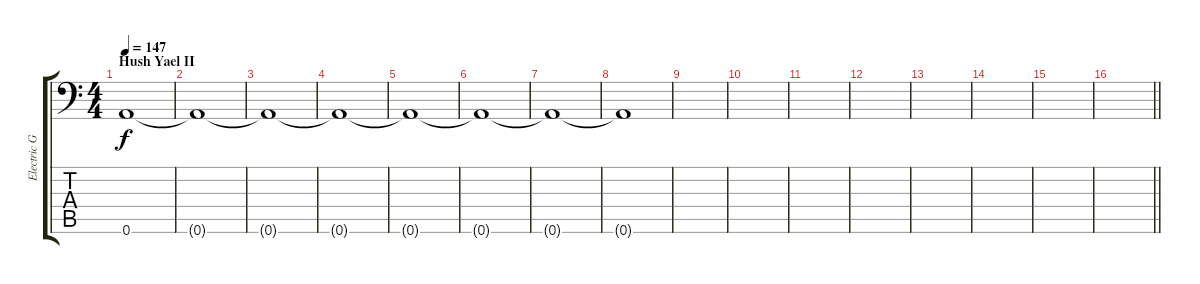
\track ("Electric Guitar 1" "Electric G") {instrument distortionguitar}
\staff {score tabs}
\tuning (A3 Gb3 D3 A2 E2 A1) {hide}
\ts (4 4)
\section ("" "Hush Yael II")
\tempo 147
\clef f4
\ks aminor
0.6.1{dy f volume 8} |
0.6{t}.1 |
0.6{t}.1 |
0.6{t}.1 |
0.6{t}.1{volume 0} |
0.6{t}.1 |
0.6{t}.1 |
0.6{t}.1 |
|
|
|
|
|
|
|
\barLineRight lightlight
